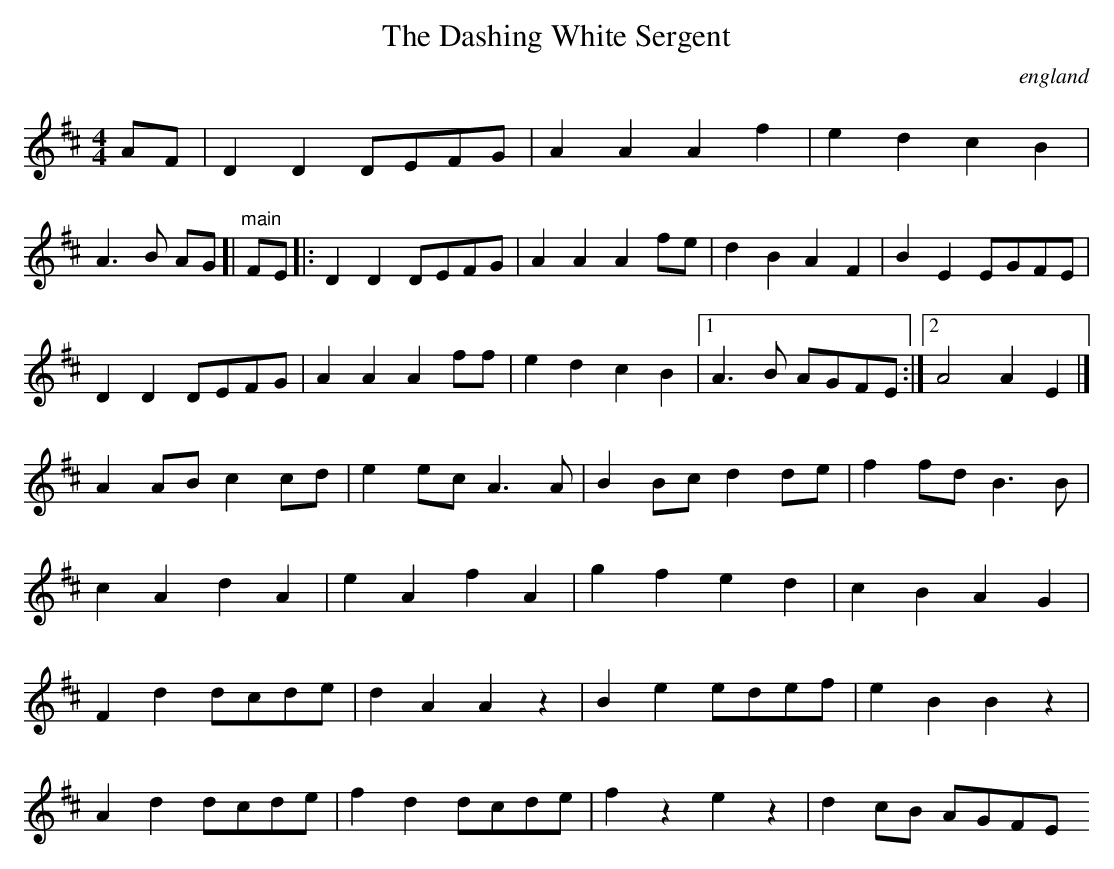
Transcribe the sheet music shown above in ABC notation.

X:1
T:The Dashing White Sergent
O:england
M:4/4
L:1/8
K:D
AF|D2D2DEFG|A2A2A2f2|e2d2c2B2|
A3B AG[|"main"FE|:D2D2DEFG|A2A2A2fe|d2B2A2F2|B2E2EGFE|
D2D2DEFG|A2A2A2ff|e2d2c2B2|[1A3B AGFE:|[2A4A2E2|]
A2AB c2cd|e2ec A3A|B2Bc d2de|f2fd B3B|
c2A2d2A2|e2A2f2A2|g2f2e2d2|c2B2A2G2|
F2d2dcde|d2A2A2z2|B2e2edef|e2B2B2z2|
A2d2dcde|f2d2dcde|f2z2e2z2|d2cB AGFE
